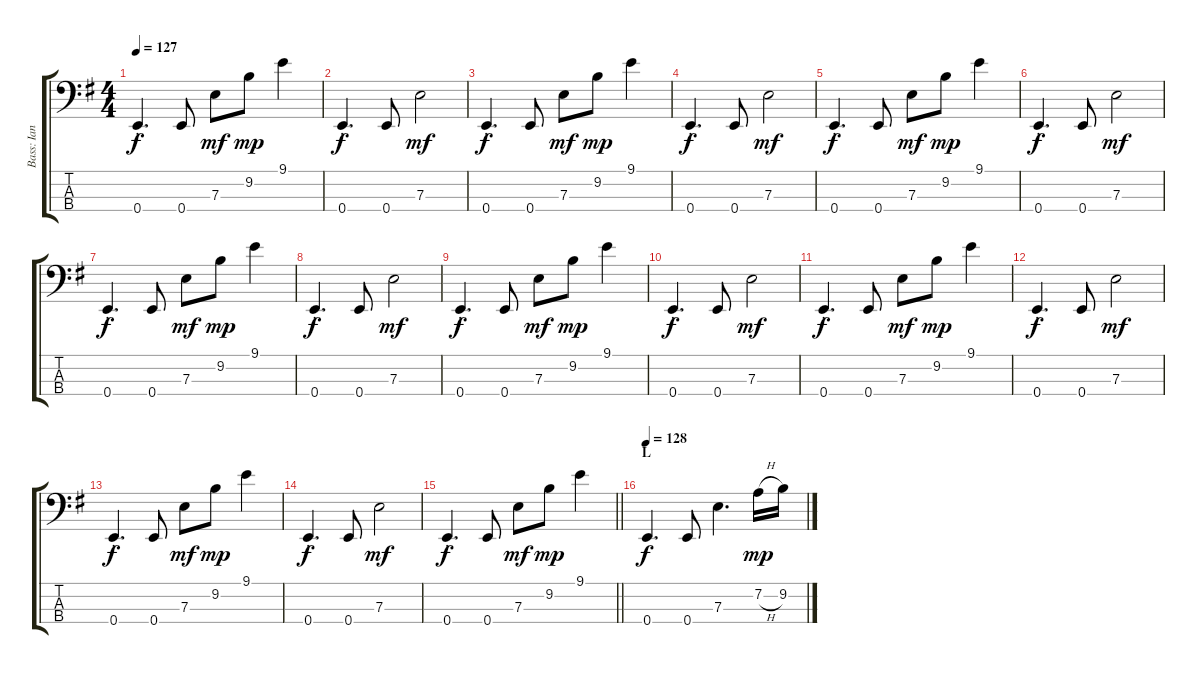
\track ("Bass: Ian" "Bass: Ian") {instrument electricbassfinger}
\staff {score tabs}
\tuning (G2 D2 A1 E1) {hide}
\ts (4 4)
\tempo 127
\clef f4
\ks g
0.4{st}.4{d dy f} 0.4.8 7.3.8{dy mf} 9.2.8{dy mp} 9.1.4 |
0.4{st}.4{d dy f} 0.4.8 7.3.2{dy mf} |
0.4{st}.4{d dy f} 0.4.8 7.3.8{dy mf} 9.2.8{dy mp} 9.1.4 |
0.4{st}.4{d dy f} 0.4.8 7.3.2{dy mf} |
0.4{st}.4{d dy f} 0.4.8 7.3.8{dy mf} 9.2.8{dy mp} 9.1.4 |
0.4{st}.4{d dy f} 0.4.8 7.3.2{dy mf} |
0.4{st}.4{d dy f} 0.4.8 7.3.8{dy mf} 9.2.8{dy mp} 9.1.4 |
0.4{st}.4{d dy f} 0.4.8 7.3.2{dy mf} |
0.4{st}.4{d dy f} 0.4.8 7.3.8{dy mf} 9.2.8{dy mp} 9.1.4 |
0.4{st}.4{d dy f} 0.4.8 7.3.2{dy mf} |
0.4{st}.4{d dy f} 0.4.8 7.3.8{dy mf} 9.2.8{dy mp} 9.1.4 |
0.4{st}.4{d dy f} 0.4.8 7.3.2{dy mf} |
0.4{st}.4{d dy f} 0.4.8 7.3.8{dy mf} 9.2.8{dy mp} 9.1.4 |
0.4{st}.4{d dy f} 0.4.8 7.3.2{dy mf} |
\barLineRight lightlight
0.4{st}.4{d dy f} 0.4.8 7.3.8{dy mf} 9.2.8{dy mp} 9.1.4 |
\section ("" "L")
\tempo 128
0.4.4{d dy f} 0.4.8 7.3.4{d} 7.2{h}.16{dy mp} 9.2.16
